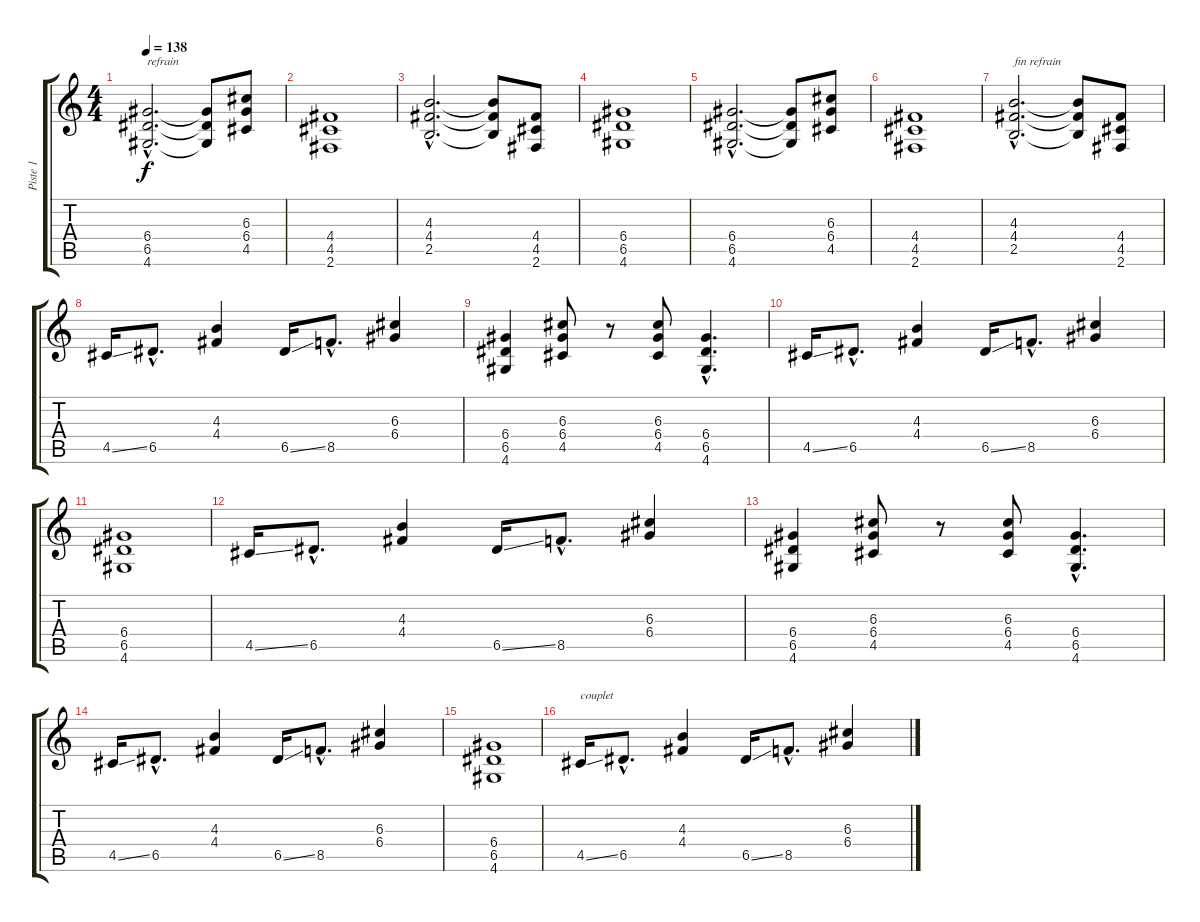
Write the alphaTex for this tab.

\track ("Piste 1" "Piste 1") {instrument overdrivenguitar}
\staff {score tabs}
\tuning (E4 B3 G3 D3 A2 E2) {hide}
\ts (4 4)
\tempo 138
\clef g2
\ks c
(6.4{hac} 6.5{hac} 4.6{hac}).2{d txt "refrain" dy f} (6.4{t} 6.5{t} 4.6{t}).8 (6.3 6.4 4.5).8 |
(4.4 4.5 2.6).1 |
(4.3{hac} 4.4{hac} 2.5{hac}).2{d} (4.3{t} 4.4{t} 2.5{t}).8 (4.4 4.5 2.6).8 |
(6.4 6.5 4.6).1 |
(6.4{hac} 6.5{hac} 4.6{hac}).2{d} (6.4{t} 6.5{t} 4.6{t}).8 (6.3 6.4 4.5).8 |
(4.4 4.5 2.6).1 |
(4.3{hac} 4.4{hac} 2.5{hac}).2{d txt "fin refrain"} (4.3{t} 4.4{t} 2.5{t}).8 (4.4 4.5 2.6).8 |
4.5{ss}.16 6.5{hac}.8{d} (4.3 4.4).4 6.5{ss}.16 8.5{hac}.8{d} (6.3 6.4).4 |
(6.4 6.5 4.6).4 (6.3 6.4 4.5).8 r.8 (6.3 6.4 4.5).8 (6.4{hac} 6.5{hac} 4.6{hac}).4{d} |
4.5{ss}.16 6.5{hac}.8{d} (4.3 4.4).4 6.5{ss}.16 8.5{hac}.8{d} (6.3 6.4).4 |
(6.4 6.5 4.6).1 |
4.5{ss}.16 6.5{hac}.8{d} (4.3 4.4).4 6.5{ss}.16 8.5{hac}.8{d} (6.3 6.4).4 |
(6.4 6.5 4.6).4 (6.3 6.4 4.5).8 r.8 (6.3 6.4 4.5).8 (6.4{hac} 6.5{hac} 4.6{hac}).4{d} |
4.5{ss}.16 6.5{hac}.8{d} (4.3 4.4).4 6.5{ss}.16 8.5{hac}.8{d} (6.3 6.4).4 |
(6.4 6.5 4.6).1 |
4.5{ss}.16{txt "couplet"} 6.5{hac}.8{d} (4.3 4.4).4 6.5{ss}.16 8.5{hac}.8{d} (6.3 6.4).4
